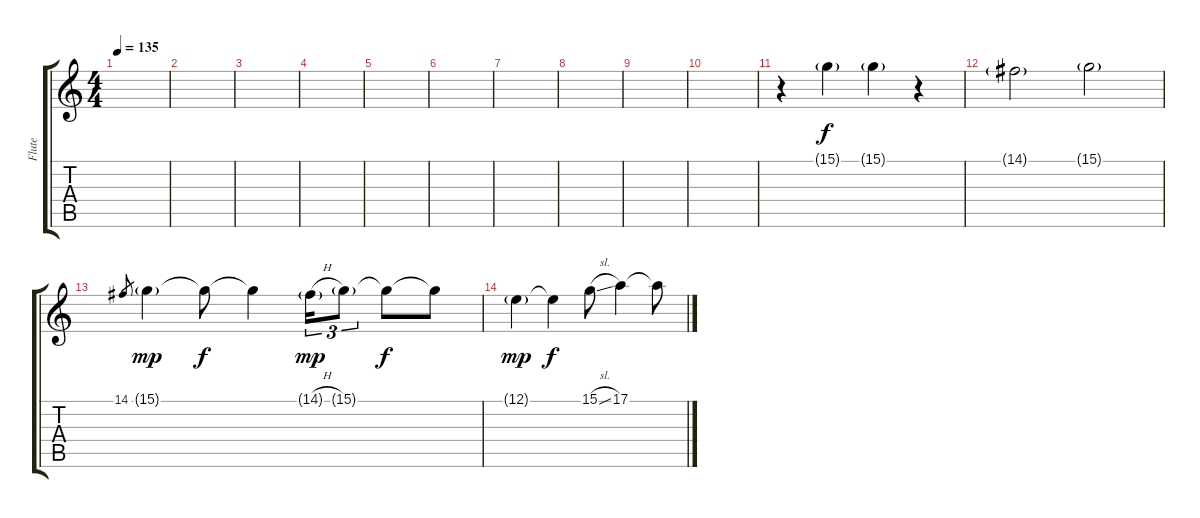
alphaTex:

\track ("Flute" "Flute") {instrument flute}
\staff {score tabs}
\tuning (E4 B3 G3 D3 A2 E2) {hide}
\ts (4 4)
\tempo 135
\clef g2
\ks c
|
|
|
|
|
|
|
|
|
|
r.4 15.1{g}.4 15.1{g}.4 r.4 |
14.1{g}.2 15.1{g}.2 |
14.1.8{gr dy f} 15.1{g}.4{dy mp} 15.1{t}.8{dy f} 15.1{t}.4 14.1{h g}.16{tu (3 2) dy mp} 15.1{g}.8{tu (3 2)} 15.1{t}.8{dy f} 15.1{t}.8 |
12.1{g}.4{dy mp} 12.1{t}.4{dy f} 15.1{sl}.8 17.1.4 17.1{t}.8
